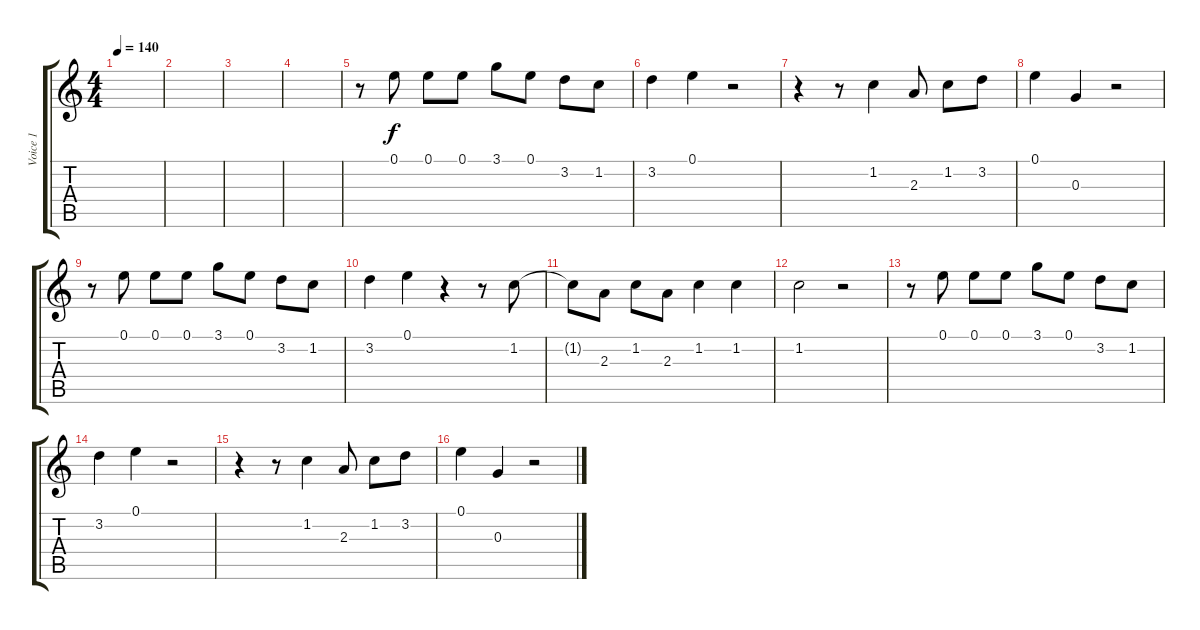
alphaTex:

\track ("Voice 1" "Voice 1") {instrument banjo}
\staff {score tabs}
\tuning (E4 B3 G3 D3 A2 E2) {hide}
\displaytranspose 12
\ts (4 4)
\tempo 140
\clef g2
\ks c
|
|
|
|
r.8 0.1.8 0.1.8 0.1.8 3.1.8 0.1.8 3.2.8 1.2.8 |
3.2.4 0.1.4 r.2 |
r.4 r.8 1.2.4 2.3.8 1.2.8 3.2.8 |
0.1.4 0.3.4 r.2 |
r.8 0.1.8 0.1.8 0.1.8 3.1.8 0.1.8 3.2.8 1.2.8 |
3.2.4 0.1.4 r.4 r.8 1.2.8 |
1.2{t}.8 2.3.8 1.2.8 2.3.8 1.2.4 1.2.4 |
1.2.2 r.2 |
r.8 0.1.8 0.1.8 0.1.8 3.1.8 0.1.8 3.2.8 1.2.8 |
3.2.4 0.1.4 r.2 |
r.4 r.8 1.2.4 2.3.8 1.2.8 3.2.8 |
0.1.4 0.3.4 r.2
